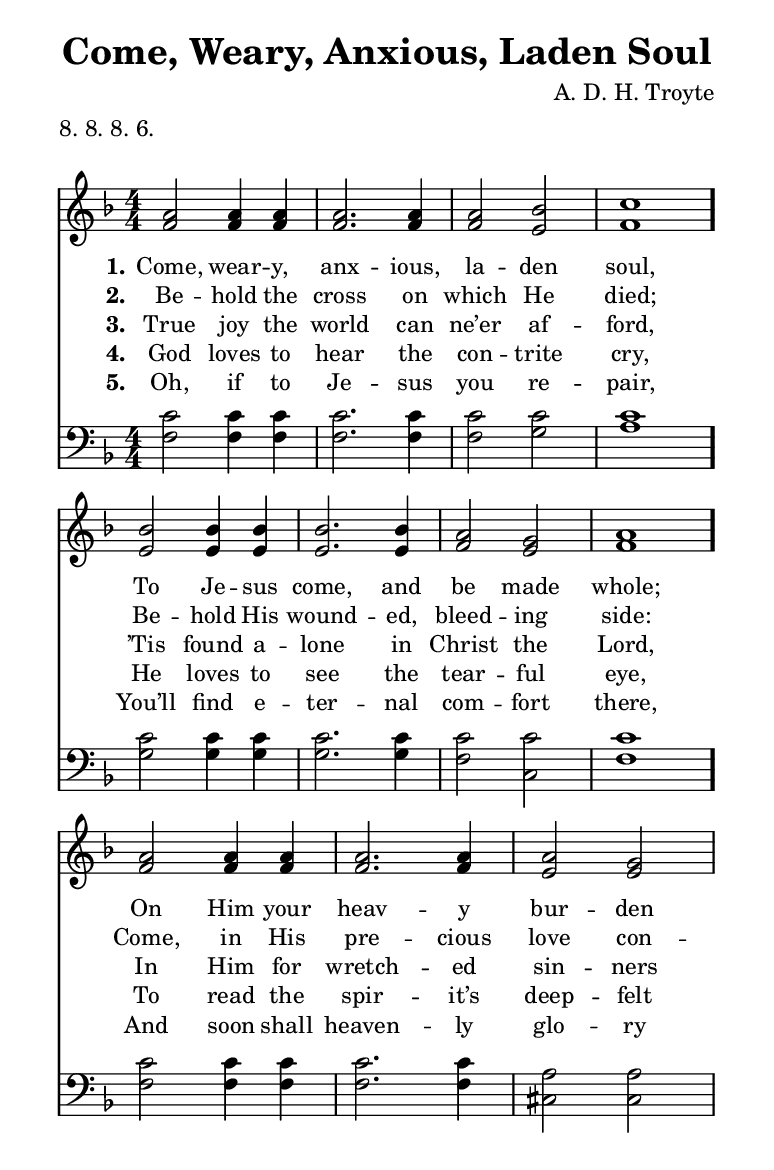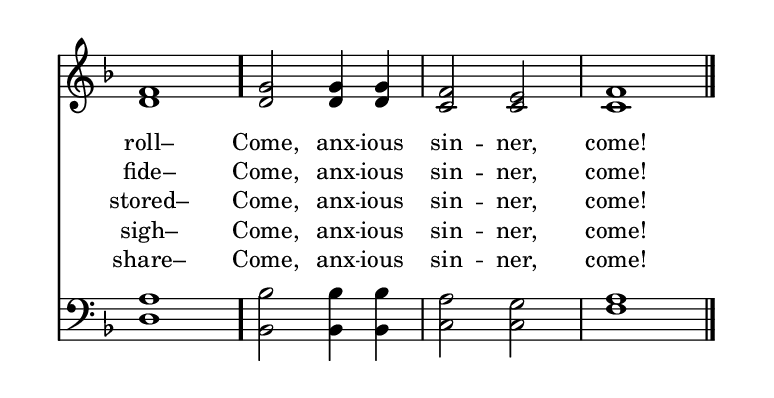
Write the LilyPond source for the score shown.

\include "common/global.ily"
\paper {
  \include "common/paper.ily"
  ragged-bottom = ##t
  ragged-last-bottom = ##t
  systems-per-page = ##f
  page-count = ##f
}

\header{
  %gospel
  hymnnumber = "8"
  title = "Come, Weary, Anxious, Laden Soul"
  tunename = "Troyte"
  meter = "8. 8. 8. 6."
  poet = ""
  composer = "A. D. H. Troyte"
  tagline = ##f
}

patternA = { c2 c4 c4 | c2. c4 | c2 c2 | c1 } % Line 1, 2, 3
patternB = { c2 c4 c4 | c2 c2  | c1    }      % Line 4

global = {
  \include "common/overrides.ily"
  \override Staff.TimeSignature.style = #'numbered
  \time 4/4
  \once \override Score.MetronomeMark.transparent = ##t
  \tempo 2 = 86
  \key f \major
  \autoBeamOff
}

notesSoprano = {
\global
\relative c'' {

  \changePitch \patternA { a a a       | a a     | a bes | c }
  \changePitch \patternA { bes bes bes | bes bes | a g   | a }
  \changePitch \patternA { a a a       | a a     | a g   | f }
  \changePitch \patternB { g g g       | f e     | f     }
	\bar "|."

}
}

notesAlto = {
\global
\relative e' {

  \changePitch \patternA { f f f | f f | f e | f }
  \changePitch \patternA { e e e | e e | f e | f }
  \changePitch \patternA { f f f | f f | e e | d }
  \changePitch \patternB { d d d | c c | c   }

}
}

notesTenor = {
\global
\relative a {

  \changePitch \patternA { c c c       | c c | c c | c }
  \changePitch \patternA { c c c       | c c | c c | c }
  \changePitch \patternA { c c c       | c c | a a | a }
  \changePitch \patternB { bes bes bes | a g | a   }

}
}

notesBass = {
\global
\relative f {

  \changePitch \patternA { f f f       | f f | f g     | a }
  \changePitch \patternA { g g g       | g g | f c     | f }
  \changePitch \patternA { f f f       | f f | cis cis | d }
  \changePitch \patternB { bes bes bes | c c | f       }

}
}

wordsA = \lyricmode {
\set stanza = "1."

  Come, wear -- y, anx -- ious, la -- den soul, \bar "."
  To Je -- sus come, and be made whole; \bar "." \eogbreak
  On Him your heav -- y bur -- den roll– \bar "."
  Come, anx -- ious sin -- ner, come! \bar "."

}

wordsB = \lyricmode {
\set stanza = "2."

  Be -- hold the cross on which He died;
  Be -- hold His wound -- ed, bleed -- ing side:
  Come, in His pre -- cious love con -- fide–
  Come, anx -- ious sin -- ner, come!

}

wordsC = \lyricmode {
\set stanza = "3."

  True joy the world can ne’er af -- ford,
  ’Tis found a -- lone in Christ the Lord,
  In Him for wretch -- ed sin -- ners stored–
  Come, anx -- ious sin -- ner, come!

}

wordsD = \lyricmode {
\set stanza = "4."

  God loves to hear the con -- trite cry,
  He loves to see the tear -- ful eye,
  To read the spir -- it’s deep -- felt sigh–
  Come, anx -- ious sin -- ner, come!

}

wordsE = \lyricmode {
\set stanza = "5."

  Oh, if to Je -- sus you re -- pair,
  You’ll find e -- ter -- nal com -- fort there,
  And soon shall heaven -- ly glo -- ry share–
  Come, anx -- ious sin -- ner, come!

}


\score {
  \context ChoirStaff <<
    \context Staff = upper <<
      \set Staff.autoBeaming = ##f
      \set ChoirStaff.systemStartDelimiter = #'SystemStartBar
      \set ChoirStaff.printPartCombineTexts = ##f
      \partcombine #'(2 . 9) \notesSoprano \notesAlto
      \context NullVoice = sopranos { \voiceOne << \notesSoprano >> }
      \context Lyrics = one   \lyricsto sopranos \wordsA
      \context Lyrics = two   \lyricsto sopranos \wordsB
      \context Lyrics = three \lyricsto sopranos \wordsC
      \context Lyrics = four  \lyricsto sopranos \wordsD
      \context Lyrics = five  \lyricsto sopranos \wordsE
    >>
    \context Staff = men <<
      \set Staff.autoBeaming = ##f
      \clef bass
      \set ChoirStaff.printPartCombineTexts = ##f
      \partcombine #'(2 . 9) \notesTenor \notesBass
    >>
  >>
  \layout {
    \include "common/layout.ily"
  }
  \midi{
    \include "common/midi.ily"
  }
}

\version "2.19.49"  % necessary for upgrading to future LilyPond versions.

% vi:set et ts=2 sw=2 ai nocindent syntax=lilypond:
